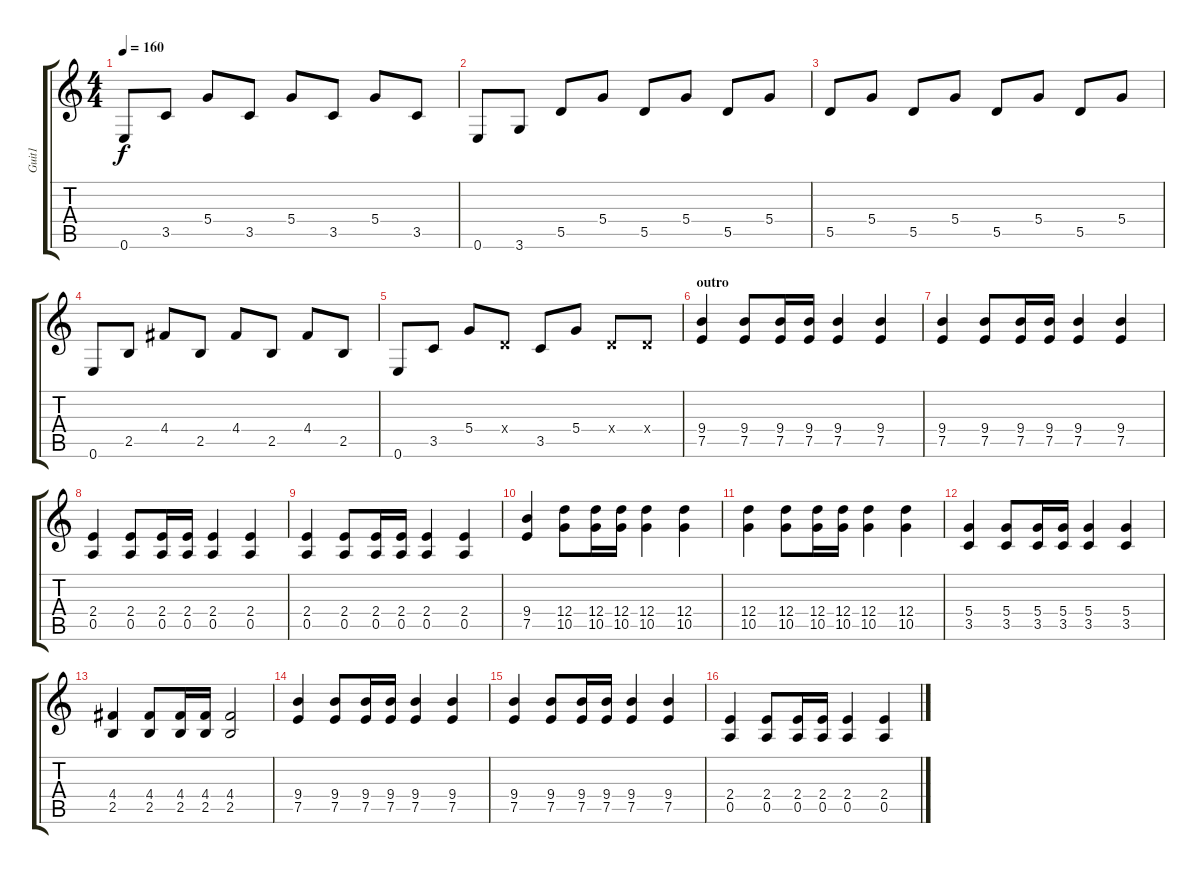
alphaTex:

\track ("Guit1" "Guit1") {instrument overdrivenguitar}
\staff {score tabs}
\tuning (E4 B3 G3 D3 A2 E2) {hide}
\ts (4 4)
\tempo 160
\clef g2
\ks c
0.6.8{dy f} 3.5.8 5.4.8 3.5.8 5.4.8 3.5.8 5.4.8 3.5.8 |
0.6.8 3.6.8 5.5.8 5.4.8 5.5.8 5.4.8 5.5.8 5.4.8 |
5.5.8 5.4.8 5.5.8 5.4.8 5.5.8 5.4.8 5.5.8 5.4.8 |
0.6.8 2.5.8 4.4.8 2.5.8 4.4.8 2.5.8 4.4.8 2.5.8 |
0.6.8 3.5.8 5.4.8 0.4{x}.8 3.5.8 5.4.8 0.4{x}.8 0.4{x}.8 |
\section ("" "outro")
(9.4 7.5).4{volume 11 balance 3 instrument overdrivenguitar} (9.4 7.5).8 (9.4 7.5).16 (9.4 7.5).16 (9.4 7.5).4 (9.4 7.5).4 |
(9.4 7.5).4 (9.4 7.5).8 (9.4 7.5).16 (9.4 7.5).16 (9.4 7.5).4 (9.4 7.5).4 |
(2.4 0.5).4 (2.4 0.5).8 (2.4 0.5).16 (2.4 0.5).16 (2.4 0.5).4 (2.4 0.5).4 |
(2.4 0.5).4 (2.4 0.5).8 (2.4 0.5).16 (2.4 0.5).16 (2.4 0.5).4 (2.4 0.5).4 |
(9.4 7.5).4 (12.4 10.5).8 (12.4 10.5).16 (12.4 10.5).16 (12.4 10.5).4 (12.4 10.5).4 |
(12.4 10.5).4 (12.4 10.5).8 (12.4 10.5).16 (12.4 10.5).16 (12.4 10.5).4 (12.4 10.5).4 |
(5.4 3.5).4 (5.4 3.5).8 (5.4 3.5).16 (5.4 3.5).16 (5.4 3.5).4 (5.4 3.5).4 |
(4.4 2.5).4 (4.4 2.5).8 (4.4 2.5).16 (4.4 2.5).16 (4.4 2.5).2 |
(9.4 7.5).4 (9.4 7.5).8 (9.4 7.5).16 (9.4 7.5).16 (9.4 7.5).4 (9.4 7.5).4 |
(9.4 7.5).4 (9.4 7.5).8 (9.4 7.5).16 (9.4 7.5).16 (9.4 7.5).4 (9.4 7.5).4 |
(2.4 0.5).4 (2.4 0.5).8 (2.4 0.5).16 (2.4 0.5).16 (2.4 0.5).4 (2.4 0.5).4
